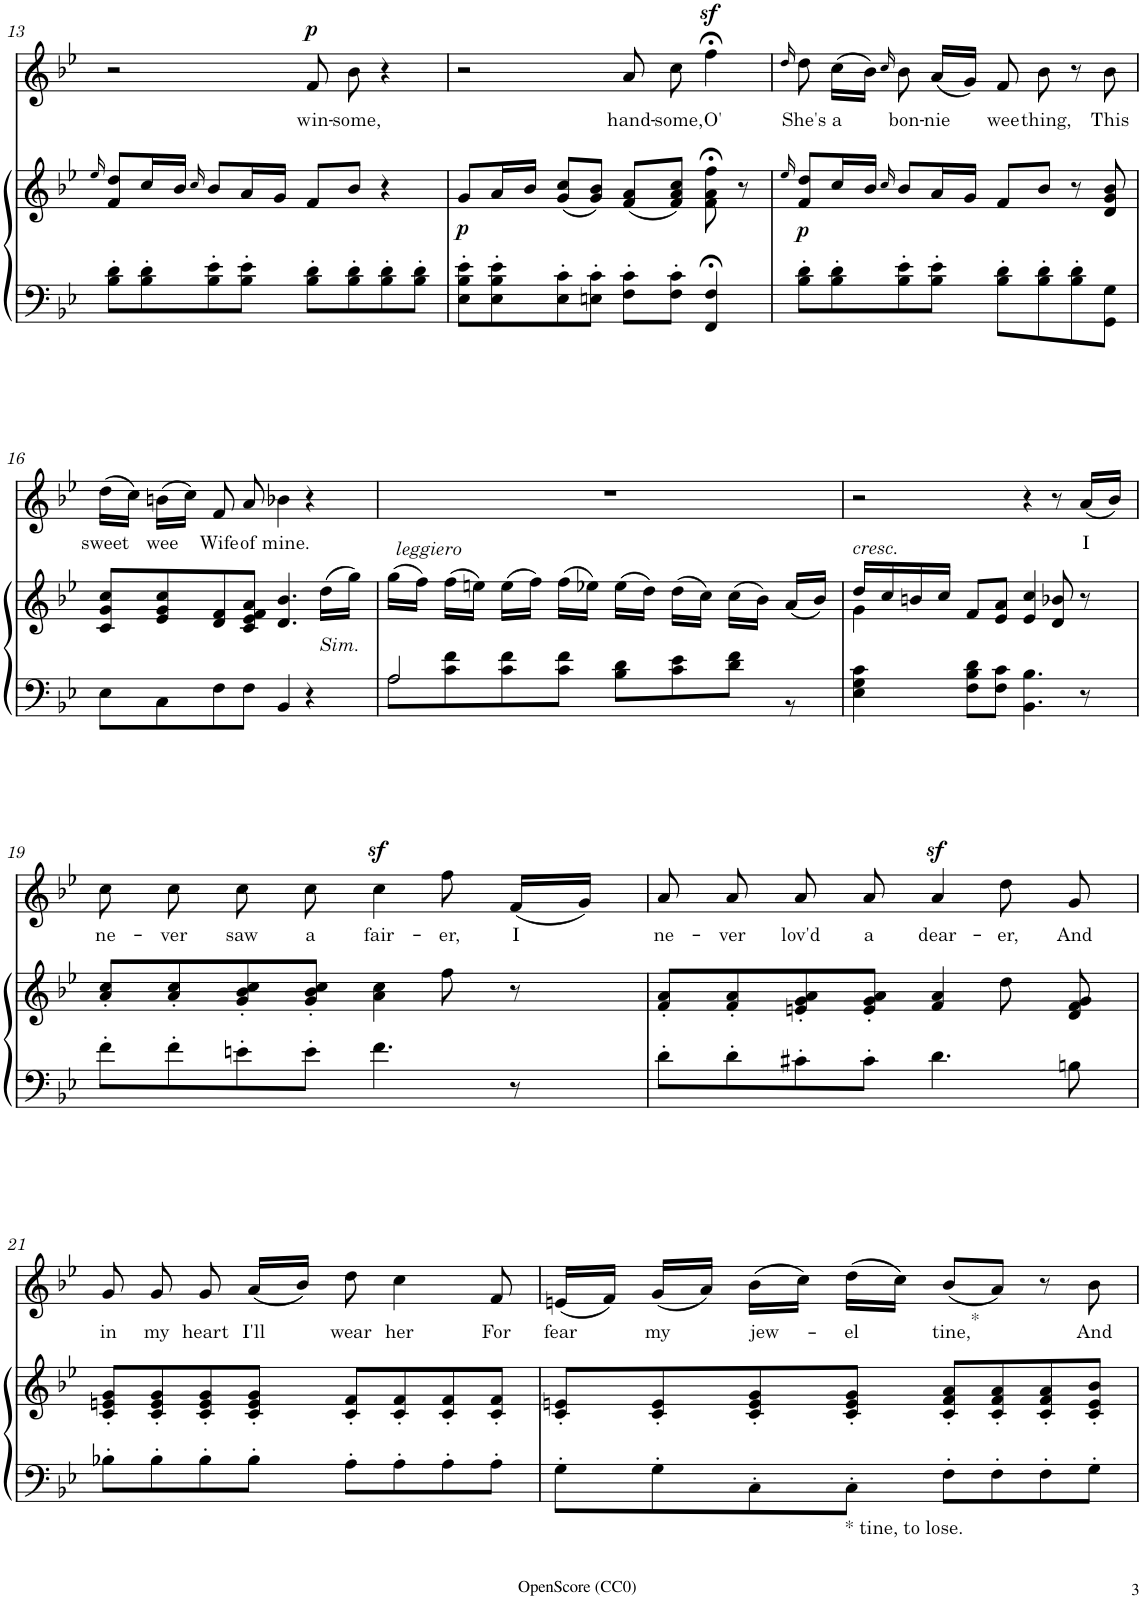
**kern	**kern	**dynam	**kern	**text	**dynam	**kern
*part3	*part3	*part3	*part2	*part2	*part2	*part1
*staff4	*staff3	*staff3/4	*staff2	*staff2	*staff2	*staff1
*I"Piano	*	*	*I"Voice	*	*	*I"Voice (cutaway)
*I'Pno	*	*	*	*	*	*
!!LO:PB:g=z
*clefF4	*clefG2	*	*clefG2	*	*	*clefG2
*k[b-e-]	*k[b-e-]	*	*k[b-e-]	*	*	*k[b-e-]
*M4/4	*M4/4	*	*M4/4	*	*	*M4/4
*met(c)	*met(c)	*	*met(c)	*	*	*met(c)
=13	=13	=13	=13	=13	=13	=13
.	16qee-/	.	.	.	.	.
8B-\' 8d\'L	8f/ 8dd/L	.	2r	.	.	1r
8B-\' 8d\'	16cc/L	.	.	.	.	.
.	16b-/JJ	.	.	.	.	.
.	16qcc/	.	.	.	.	.
8B-\' 8e-\'	8b-/L	.	.	.	.	.
8B-\' 8e-\'J	16a/L	.	.	.	.	.
.	16g/JJ	.	.	.	.	.
!	!	!	!	!LO:LY:b	!LO:DY:a	!
8B-\' 8d\'L	8f/L	.	8f/	win-	p	.
!	!	!	!	!LO:LY:b	!	!
8B-\' 8d\'	8b-/J	.	8b-\	-some,	.	.
8B-\' 8d\'	4r	.	4r	.	.	.
8B-\' 8d\'J	.	.	.	.	.	.
=14	=14	=14	=14	=14	=14	=14
!	!	!LO:DY:b	!	!	!	!
8E-\' 8B-\' 8e-\'L	8g/L	p	2r	.	.	1r
8E-\' 8B-\' 8e-\'	16a/L	.	.	.	.	.
.	16b-/JJ	.	.	.	.	.
8E-\' 8c\'	(8g/ 8cc/L	.	.	.	.	.
8En\' 8c\'J	8g/ 8b-/J)	.	.	.	.	.
!	!	!	!	!LO:LY:b	!	!
8F\' 8c\'L	(8f/ 8a/L	.	8a/	hand-	.	.
!	!	!	!	!LO:LY:b	!	!
8F\' 8c\'J	8f/ 8a/ 8cc/J)	.	8cc\	-some,	.	.
!	!	!	!	!LO:LY:b	!	!
4FF/;< 4F/;<	8f\;< 8a\;< 8ff\;<	.	4ffz>;<\	O'	.	.
.	8r	.	.	.	.	.
=15	=15	=15	=15	=15	=15	=15
.	16qee-/	.	16qdd/	.	.	.
!	!	!LO:DY:b	!	!LO:LY:b	!	!
8B-\' 8d\'L	8f/ 8dd/L	p	8dd\	She's	.	1r
!	!	!	!	!LO:LY:b	!	!
8B-\' 8d\'	16cc/L	.	(16cc\LL	a	.	.
.	16b-/JJ	.	16b-\JJ)	.	.	.
.	16qcc/	.	16qcc/	.	.	.
!	!	!	!	!LO:LY:b	!	!
8B-\' 8e-\'	8b-/L	.	8b-\	bon-	.	.
!	!	!	!	!LO:LY:b	!	!
8B-\' 8e-\'J	16a/L	.	(16a/LL	-nie	.	.
.	16g/JJ	.	16g/JJ)	.	.	.
!	!	!	!	!LO:LY:b	!	!
8B-\' 8d\'L	8f/L	.	8f/	wee	.	.
!	!	!	!	!LO:LY:b	!	!
8B-\' 8d\'	8b-/J	.	8b-\	thing,	.	.
8B-\' 8d\'	8r	.	8r	.	.	.
!	!	!	!	!LO:LY:b	!	!
8GG\ 8G\J	8d/ 8g/ 8b-/	.	8b-\	This	.	.
!!LO:LB:g=z
=16	=16	=16	=16	=16	=16	=16
!	!	!	!	!LO:LY:b	!	!
8E-\L	8c/ 8g/ 8cc/L	.	(16dd\LL	sweet	.	1r
.	.	.	16cc\JJ)	.	.	.
!	!	!	!	!LO:LY:b	!	!
8C\	8e-/ 8g/ 8cc/	.	(16bn\LL	wee	.	.
.	.	.	16cc\JJ)	.	.	.
!	!	!	!	!LO:LY:b	!	!
8F\	8d/ 8f/	.	8f/	Wife	.	.
!	!	!	!	!LO:LY:b	!	!
8F\J	8c/ 8e-/ 8f/ 8a/J	.	8a/	of	.	.
!	!	!	!	!LO:LY:b	!	!
4BB-/	4.d/ 4.b-/	.	4b-X\	mine.	.	.
4r	.	.	4r	.	.	.
!	!LO:TX:b:i:t=Sim.	!	!	!	!	!
.	(16dd\LL	.	.	.	.	.
.	16gg\JJ)	.	.	.	.	.
=17	=17	=17	=17	=17	=17	=17
*^	*	*	*	*	*	*
!	!LO:N:head=open	!	!	!	!	!	!
2A/	8A\L	(16gg\LL	.	1r	.	.	1r
!	!	!	!LO:DY:a	!	!	!	!
.	.	16ff\JJ)	other-dynamics	.	.	.	.
.	8c\ 8f\	(16ff\LL	.	.	.	.	.
.	.	16een\JJ)	.	.	.	.	.
.	8c\ 8f\	(16ee\LL	.	.	.	.	.
.	.	16ff\JJ)	.	.	.	.	.
.	8c\ 8f\J	(16ff\LL	.	.	.	.	.
.	.	16ee-X\JJ)	.	.	.	.	.
2ryy	8B-\ 8d\L	(16ee-\LL	.	.	.	.	.
.	.	16dd\JJ)	.	.	.	.	.
.	8c\ 8e-\	(16dd\LL	.	.	.	.	.
.	.	16cc\JJ)	.	.	.	.	.
.	8d\ 8f\J	(16cc\LL	.	.	.	.	.
.	.	16b-\JJ)	.	.	.	.	.
.	8r	(16a/LL	.	.	.	.	.
.	.	16b-/JJ)	.	.	.	.	.
*v	*v	*	*	*	*	*	*
=18	=18	=18	=18	=18	=18	=18
*	*^	*	*	*	*	*
!	!LO:TX:a:i:t=cresc.	!	!	!	!	!	!
4E-\ 4G\ 4c\	16dd/LL	4g\	.	2r	.	.	1r
.	16cc/	.	.	.	.	.	.
.	16bn/	.	.	.	.	.	.
.	16cc/JJ	.	.	.	.	.	.
8F\ 8B-\ 8d\L	8f/L	2.ryy	.	.	.	.	.
8F\ 8c\J	8e-/ 8a/J	.	.	.	.	.	.
4.BB-\ 4.B-\	4e-/ 4cc/	.	.	4r	.	.	.
.	8d/ 8b-X/	.	.	8r	.	.	.
!	!	!	!	!	!LO:LY:b	!	!
8r	8r	.	.	(16a/LL	I	.	.
.	.	.	.	16b-/JJ)	.	.	.
*	*v	*v	*	*	*	*	*
!!LO:LB:g=z
=19	=19	=19	=19	=19	=19	=19
!	!	!	!	!LO:LY:b	!	!
8f'\L	8a/' 8cc/'L	.	8cc\	ne-	.	1r
!	!	!	!	!LO:LY:b	!	!
8f'\	8a/' 8cc/'	.	8cc\	-ver	.	.
!	!	!	!	!LO:LY:b	!	!
8en'\	8g/' 8b-/' 8cc/'	.	8cc\	saw	.	.
!	!	!	!	!LO:LY:b	!	!
8e'\J	8g/' 8b-/' 8cc/'J	.	8cc\	a	.	.
!	!	!	!	!LO:LY:b	!	!
4.f\	4a\ 4cc\	.	4ccz>\	fair-	.	.
!	!	!	!	!LO:LY:b	!	!
.	8ff\	.	8ff\	-er,	.	.
!	!	!	!	!LO:LY:b	!	!
8r	8r	.	(16f/LL	I	.	.
.	.	.	16g/JJ)	.	.	.
=20	=20	=20	=20	=20	=20	=20
!	!	!	!	!LO:LY:b	!	!
8d'\L	8f/' 8a/'L	.	8a/	ne-	.	1r
!	!	!	!	!LO:LY:b	!	!
8d'\	8f/' 8a/'	.	8a/	-ver	.	.
!	!	!	!	!LO:LY:b	!	!
8c#X'\	8en/' 8g/' 8a/'	.	8a/	lov'd	.	.
!	!	!	!	!LO:LY:b	!	!
8c#'\J	8e/' 8g/' 8a/'J	.	8a/	a	.	.
!	!	!	!	!LO:LY:b	!	!
4.d\	4f/ 4a/	.	4az>/	dear-	.	.
!	!	!	!	!LO:LY:b	!	!
.	8dd\	.	8dd\	-er,	.	.
!	!	!	!	!LO:LY:b	!	!
8Bn\	8d/ 8f/ 8g/	.	8g/	And	.	.
!!LO:LB:g=z
=21	=21	=21	=21	=21	=21	=21
!	!	!	!	!LO:LY:b	!	!
8B-X'\L	8c/' 8en/' 8g/'L	.	8g/	in	.	1r
!	!	!	!	!LO:LY:b	!	!
8B-'\	8c/' 8e/' 8g/'	.	8g/	my	.	.
!	!	!	!	!LO:LY:b	!	!
8B-'\	8c/' 8e/' 8g/'	.	8g/	heart	.	.
!	!	!	!	!LO:LY:b	!	!
8B-'\J	8c/' 8e/' 8g/'J	.	(16a/LL	I'll	.	.
.	.	.	16b-/JJ)	.	.	.
!	!	!	!	!LO:LY:b	!	!
8A'\L	8c/' 8f/'L	.	8dd\	wear	.	.
!	!	!	!	!LO:LY:b	!	!
8A'\	8c/' 8f/'	.	4cc\	her	.	.
8A'\	8c/' 8f/'	.	.	.	.	.
!	!	!	!	!LO:LY:b	!	!
8A'\J	8c/' 8f/'J	.	8f/	For	.	.
=22	=22	=22	=22	=22	=22	=22
!	!	!	!	!LO:LY:b	!	!
8G'\L	8c/' 8en/'L	.	(16en/LL	fear	.	1r
.	.	.	16f/JJ)	.	.	.
!	!	!	!	!LO:LY:b	!	!
8G'\	8c/' 8e/'	.	(16g/LL	my	.	.
.	.	.	16a/JJ)	.	.	.
!	!	!	!	!LO:LY:b	!	!
8C'\	8c/' 8e/' 8g/'	.	(16b-\LL	jew-	.	.
.	.	.	16cc\JJ)	.	.	.
!LO:TX:b:t=* tine, to lose.	!	!	!	!	!	!
!	!	!	!	!LO:LY:b	!	!
8C'\J	8c/' 8e/' 8g/'J	.	(16dd\LL	-el	.	.
.	.	.	16cc\JJ)	.	.	.
!	!	!	!	!LO:LY:b	!	!
8F'\L	8c/' 8f/' 8a/'L	.	(8b-/L	tine, *	.	.
8F'\	8c/' 8f/' 8a/'	.	8a/J)	.	.	.
8F'\	8c/' 8f/' 8a/'	.	8r	.	.	.
!	!	!	!	!LO:LY:b	!	!
8G'\J	8c/' 8e/' 8b-/'J	.	8b-\	And	.	.
=	=	=	=	=	=	=
*-	*-	*-	*-	*-	*-	*-
